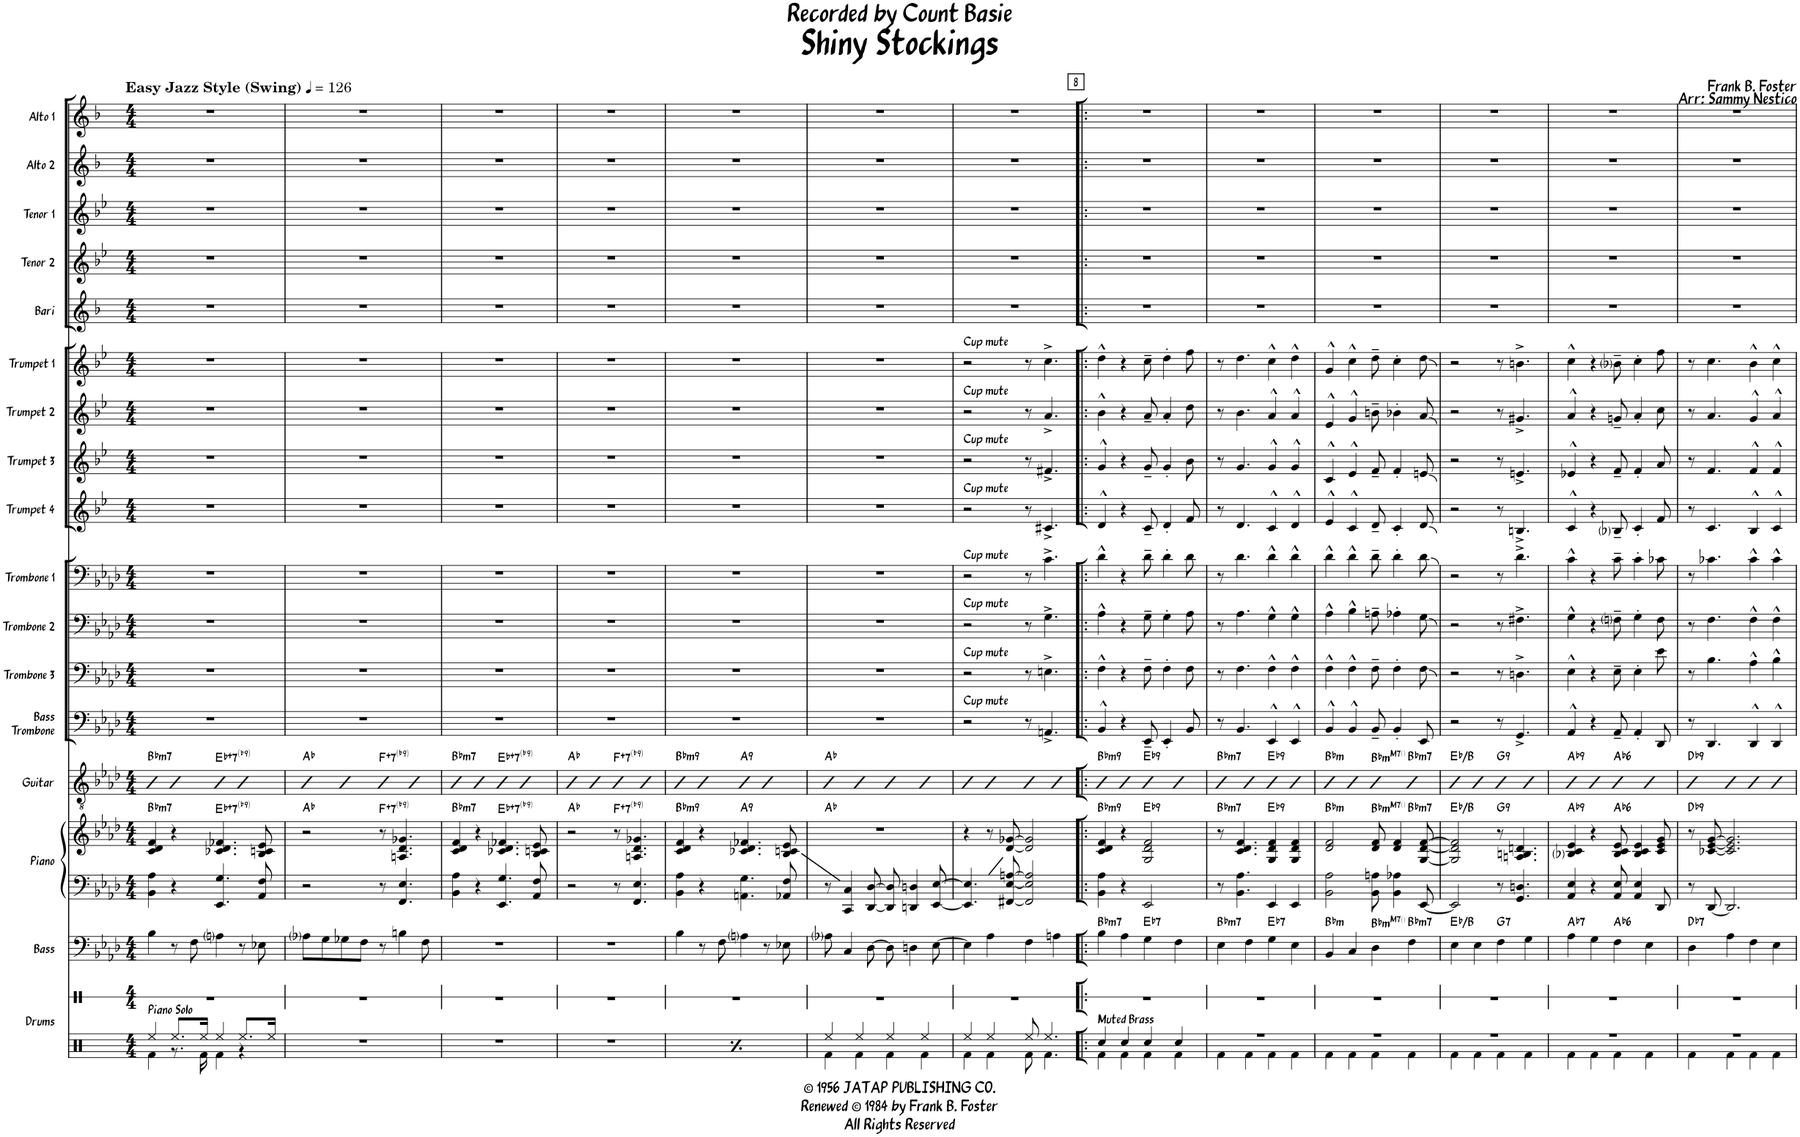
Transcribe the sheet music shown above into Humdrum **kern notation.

**kern	**kern	**kern	**harte	**kern	**kern	**harte	**kern	**harte	**kern	**kern	**kern	**kern	**kern	**kern	**kern	**kern	**kern	**kern	**kern	**kern	**kern
*part17	*part17	*part16	*part16	*part15	*part15	*part15	*part14	*part14	*part13	*part12	*part11	*part10	*part9	*part8	*part7	*part6	*part5	*part4	*part3	*part2	*part1
*staff19	*staff18	*staff17	*	*staff16	*staff15	*	*staff14	*	*staff13	*staff12	*staff11	*staff10	*staff9	*staff8	*staff7	*staff6	*staff5	*staff4	*staff3	*staff2	*staff1
*I"Drums	*	*I"Bass	*	*I"Piano	*	*	*I"Guitar	*	*I"Bass Trombone	*I"Trombone 3	*I"Trombone 2	*I"Trombone 1	*I"Trumpet 4	*I"Trumpet 3	*I"Trumpet 2	*I"Trumpet 1	*I"Bari	*I"Tenor 2	*I"Tenor 1	*I"Alto 2	*I"Alto 1
*I'Drums	*	*I'Bass	*	*I'Pno.	*	*	*	*	*I'B. Tbn.	*I'Tbn. 3	*I'Tbn. 2	*I'Tbn. 1	*I'Tpt 4	*I'Tpt 3	*	*I'Tpt 1	*	*	*	*	*
*	*stria1	*	*	*	*	*	*	*	*	*	*	*	*	*	*	*	*	*	*	*	*
*clefX	*clefX	*clefF4	*	*clefF4	*clefG2	*	*clefGv2	*	*clefF4	*clefF4	*clefF4	*clefF4	*clefG2	*clefG2	*clefG2	*clefG2	*clefG2	*clefG2	*clefG2	*clefG2	*clefG2
*	*	*Trd7c12	*	*	*	*	*	*	*	*	*	*	*Trd1c2	*Trd1c2	*Trd1c2	*Trd1c2	*Trd12c21	*Trd8c14	*Trd8c14	*Trd5c9	*Trd5c9
*k[]	*k[]	*k[b-e-a-d-]	*	*k[b-e-a-d-]	*k[b-e-a-d-]	*	*k[b-e-a-d-]	*	*k[b-e-a-d-]	*k[b-e-a-d-]	*k[b-e-a-d-]	*k[b-e-a-d-]	*k[b-e-]	*k[b-e-]	*k[b-e-]	*k[b-e-]	*k[b-]	*k[b-e-]	*k[b-e-]	*k[b-]	*k[b-]
*M4/4	*M4/4	*M4/4	*	*M4/4	*M4/4	*	*M4/4	*	*M4/4	*M4/4	*M4/4	*M4/4	*M4/4	*M4/4	*M4/4	*M4/4	*M4/4	*M4/4	*M4/4	*M4/4	*M4/4
*MM126	*MM126	*MM126	*	*MM126	*MM126	*	*MM126	*	*MM126	*MM126	*MM126	*MM126	*MM126	*MM126	*MM126	*MM126	*MM126	*MM126	*MM126	*MM126	*MM126
=1	=1	=1	=1	=1	=1	=1	=1	=1	=1	=1	=1	=1	=1	=1	=1	=1	=1	=1	=1	=1	=1
*^	*	*	*	*	*	*	*	*	*	*	*	*	*	*	*	*	*	*	*	*	*
!	!	!	!	!	!	!	!	!	!	!	!	!	!	!	!	!	!	!	!	!	!	!LO:TX:a:B:t=Easy Jazz Style (Swing)
!LO:TX:a:t=Piano Solo	!	!	!	!	!	!	!LO:H:kt=m7	!	!LO:H:kt=m7	!	!	!	!	!	!	!	!	!	!	!	!	!
4Ree/	4Rf\	1r	4B-\	.	4BB-\ 4A-\	4c/ 4d-/ 4f/	Bb:min7	4B-	Bb:min7	1r	1r	1r	1r	1r	1r	1r	1r	1r	1r	1r	1r	1r
8.Ree/L	8.r	.	8r	.	4r	4r	.	4B-	.	.	.	.	.	.	.	.	.	.	.	.	.	.
.	.	.	8F\	.	.	.	.	.	.	.	.	.	.	.	.	.	.	.	.	.	.	.
16Ree/Jk	16Rf\	.	.	.	.	.	.	.	.	.	.	.	.	.	.	.	.	.	.	.	.	.
!	!	!	!	!	!	!	!LO:H:kt=7	!	!LO:H:kt=7	!	!	!	!	!	!	!	!	!	!	!	!	!
4Ree/	4Rf\	.	4Ani\	.	4.EE-/ 4.G/	4.c-X/ 4.d-/ 4.f-X/	Eb:aug(b7,b9)	4B-	Eb:aug(b7,b9)	.	.	.	.	.	.	.	.	.	.	.	.	.
8.Ree/L	4r	.	8r	.	.	.	.	4B-	.	.	.	.	.	.	.	.	.	.	.	.	.	.
.	.	.	8E-X\	.	8AA-/ 8F/	8B-/ 8cn/ 8e-/	.	.	.	.	.	.	.	.	.	.	.	.	.	.	.	.
16Ree/Jk	.	.	.	.	.	.	.	.	.	.	.	.	.	.	.	.	.	.	.	.	.	.
*v	*v	*	*	*	*	*	*	*	*	*	*	*	*	*	*	*	*	*	*	*	*	*
=2	=2	=2	=2	=2	=2	=2	=2	=2	=2	=2	=2	=2	=2	=2	=2	=2	=2	=2	=2	=2	=2
1r	1r	8A-i\L	.	2r	2r	Ab:maj	4B-	Ab:maj	1r	1r	1r	1r	1r	1r	1r	1r	1r	1r	1r	1r	1r
.	.	8G\	.	.	.	.	.	.	.	.	.	.	.	.	.	.	.	.	.	.	.
.	.	8G-X\	.	.	.	.	4B-	.	.	.	.	.	.	.	.	.	.	.	.	.	.
.	.	8F\J	.	.	.	.	.	.	.	.	.	.	.	.	.	.	.	.	.	.	.
!	!	!	!	!	!	!LO:H:kt=7	!	!LO:H:kt=7	!	!	!	!	!	!	!	!	!	!	!	!	!
.	.	8r	.	8r	8r	F:aug(b7,b9)	4B-	F:aug(b7,b9)	.	.	.	.	.	.	.	.	.	.	.	.	.
.	.	4Bn\	.	4.FF/ 4.E-/	4.An/ 4.d-/ 4.g-X/	.	.	.	.	.	.	.	.	.	.	.	.	.	.	.	.
.	.	.	.	.	.	.	4B-	.	.	.	.	.	.	.	.	.	.	.	.	.	.
.	.	8F\	.	.	.	.	.	.	.	.	.	.	.	.	.	.	.	.	.	.	.
=3	=3	=3	=3	=3	=3	=3	=3	=3	=3	=3	=3	=3	=3	=3	=3	=3	=3	=3	=3	=3	=3
!	!	!	!	!	!	!LO:H:kt=m7	!	!LO:H:kt=m7	!	!	!	!	!	!	!	!	!	!	!	!	!
1r	1r	1r	.	4BB-\ 4A-\	4c/ 4d-/ 4f/	Bb:min7	4B-	Bb:min7	1r	1r	1r	1r	1r	1r	1r	1r	1r	1r	1r	1r	1r
.	.	.	.	4r	4r	.	4B-	.	.	.	.	.	.	.	.	.	.	.	.	.	.
!	!	!	!	!	!	!LO:H:kt=7	!	!LO:H:kt=7	!	!	!	!	!	!	!	!	!	!	!	!	!
.	.	.	.	4.EE-/ 4.G/	4.c-X/ 4.d-/ 4.f-X/	Eb:aug(b7,b9)	4B-	Eb:aug(b7,b9)	.	.	.	.	.	.	.	.	.	.	.	.	.
.	.	.	.	.	.	.	4B-	.	.	.	.	.	.	.	.	.	.	.	.	.	.
.	.	.	.	8AA-/ 8F/	8B-/ 8cn/ 8e-/	.	.	.	.	.	.	.	.	.	.	.	.	.	.	.	.
=4	=4	=4	=4	=4	=4	=4	=4	=4	=4	=4	=4	=4	=4	=4	=4	=4	=4	=4	=4	=4	=4
1r	1r	1r	.	2r	2r	Ab:maj	4B-	Ab:maj	1r	1r	1r	1r	1r	1r	1r	1r	1r	1r	1r	1r	1r
.	.	.	.	.	.	.	4B-	.	.	.	.	.	.	.	.	.	.	.	.	.	.
!	!	!	!	!	!	!LO:H:kt=7	!	!LO:H:kt=7	!	!	!	!	!	!	!	!	!	!	!	!	!
.	.	.	.	8r	8r	F:aug(b7,b9)	4B-	F:aug(b7,b9)	.	.	.	.	.	.	.	.	.	.	.	.	.
.	.	.	.	4.FF/ 4.E-/	4.An/ 4.d-/ 4.g-X/	.	.	.	.	.	.	.	.	.	.	.	.	.	.	.	.
.	.	.	.	.	.	.	4B-	.	.	.	.	.	.	.	.	.	.	.	.	.	.
=5	=5	=5	=5	=5	=5	=5	=5	=5	=5	=5	=5	=5	=5	=5	=5	=5	=5	=5	=5	=5	=5
!	!	!	!	!	!	!LO:H:kt=m9	!	!LO:H:kt=m9	!	!	!	!	!	!	!	!	!	!	!	!	!
1r	1r	4B-\	.	4BB-\ 4A-\	4c/ 4d-/ 4f/	Bb:min9	4B-	Bb:min9	1r	1r	1r	1r	1r	1r	1r	1r	1r	1r	1r	1r	1r
.	.	8r	.	4r	4r	.	4B-	.	.	.	.	.	.	.	.	.	.	.	.	.	.
.	.	8F\	.	.	.	.	.	.	.	.	.	.	.	.	.	.	.	.	.	.	.
!	!	!	!	!	!	!LO:H:kt=9	!	!LO:H:kt=9	!	!	!	!	!	!	!	!	!	!	!	!	!
.	.	4Ani\	.	4.AAn\ 4.G\	4.c-X/ 4.d-/ 4.f-X/	A:9	4B-	A:9	.	.	.	.	.	.	.	.	.	.	.	.	.
.	.	8r	.	.	.	.	4B-	.	.	.	.	.	.	.	.	.	.	.	.	.	.
.	.	8E-X\	.	8AA-X/ 8F/	8B-/ 8cn/ 8e-/	.	.	.	.	.	.	.	.	.	.	.	.	.	.	.	.
=6	=6	=6	=6	=6	=6	=6	=6	=6	=6	=6	=6	=6	=6	=6	=6	=6	=6	=6	=6	=6	=6
*^	*	*	*	*	*	*	*	*	*	*	*	*	*	*	*	*	*	*	*	*	*
4Ree/	4Rf\	1r	8A-i\	.	8r	1r	Ab:maj	4B-	Ab:maj	1r	1r	1r	1r	1r	1r	1r	1r	1r	1r	1r	1r	1r
.	.	.	4C/	.	4CC/ 4C/	.	.	.	.	.	.	.	.	.	.	.	.	.	.	.	.	.
4Ree/	4Rf\	.	.	.	.	.	.	4B-	.	.	.	.	.	.	.	.	.	.	.	.	.	.
.	.	.	[8D-\	.	[8DD-/ [8D-/	.	.	.	.	.	.	.	.	.	.	.	.	.	.	.	.	.
4Ree/	4Rf\	.	8D-\]	.	8DD-/] 8D-/]	.	.	4B-	.	.	.	.	.	.	.	.	.	.	.	.	.	.
.	.	.	4Dn\	.	4DDn/ 4Dn/	.	.	.	.	.	.	.	.	.	.	.	.	.	.	.	.	.
4Ree/	4Rf\	.	.	.	.	.	.	4B-	.	.	.	.	.	.	.	.	.	.	.	.	.	.
.	.	.	[8E-\	.	[8EE-/ [8E-/	.	.	.	.	.	.	.	.	.	.	.	.	.	.	.	.	.
=7	=7	=7	=7	=7	=7	=7	=7	=7	=7	=7	=7	=7	=7	=7	=7	=7	=7	=7	=7	=7	=7	=7
!	!	!	!	!	!	!	!	!	!	!	!	!	!	!	!	!	!LO:TX:a:t=Cup mute	!	!	!	!	!
!	!	!	!	!	!	!	!	!	!	!	!	!	!	!	!	!LO:TX:a:t=Cup mute	!	!	!	!	!	!
!	!	!	!	!	!	!	!	!	!	!	!	!	!	!	!LO:TX:a:t=Cup mute	!	!	!	!	!	!	!
!	!	!	!	!	!	!	!	!	!	!	!	!	!	!LO:TX:a:t=Cup mute	!	!	!	!	!	!	!	!
!	!	!	!	!	!	!	!	!	!	!	!	!	!LO:TX:a:t=Cup mute	!	!	!	!	!	!	!	!	!
!	!	!	!	!	!	!	!	!	!	!	!	!LO:TX:a:t=Cup mute	!	!	!	!	!	!	!	!	!	!
!	!	!	!	!	!	!	!	!	!	!	!LO:TX:a:t=Cup mute	!	!	!	!	!	!	!	!	!	!	!
!	!	!	!	!	!	!	!	!	!	!LO:TX:a:t=Cup mute	!	!	!	!	!	!	!	!	!	!	!	!
4Ree/	4Rf\	1r	4E-\]	.	4.EE-/] 4.E-/]	4r	.	4B-	.	2r	2r	2r	2r	2r	2r	2r	2r	1r	1r	1r	1r	1r
4Ree/	4Rf\	.	4A-\	.	.	8r	.	4B-	.	.	.	.	.	.	.	.	.	.	.	.	.	.
.	.	.	.	.	[8FF#X/ [8E-/ [8An/	[8d-/ [8g-X/	.	.	.	.	.	.	.	.	.	.	.	.	.	.	.	.
8Ree/	8Rf\	.	4F\	.	2FF#/] 2E-/] 2A/]	2d-/] 2g-/]	.	4B-	.	8r	8r	8r	8r	8r	8r	8r	8r	.	.	.	.	.
4.Ree/	4.Rf\	.	.	.	.	.	.	.	.	4.AAn^/	4.En^\	4.G^\	4.c^\	4.c#X^/	4.f#X^/	4.a^/	4.cc^\	.	.	.	.	.
.	.	.	4An\	.	.	.	.	4B-	.	.	.	.	.	.	.	.	.	.	.	.	.	.
!!LO:REH:place=s1:a:B:rj:t=8
=8!|:	=8!|:	=8!|:	=8!|:	=8!|:	=8!|:	=8!|:	=8!|:	=8!|:	=8!|:	=8!|:	=8!|:	=8!|:	=8!|:	=8!|:	=8!|:	=8!|:	=8!|:	=8!|:	=8!|:	=8!|:	=8!|:	=8!|:
!LO:TX:a:t=Muted Brass	!	!	!	!LO:H:kt=m7	!	!	!LO:H:kt=m9	!	!LO:H:kt=m9	!	!	!	!	!	!	!	!	!	!	!	!	!
4Rcc/	4Rf\	1r	4B-\	Bb:min7	4BB-\ 4A-\	4c/ 4d-/ 4f/	Bb:min9	4B-	Bb:min9	4BB-^^/	4F^^\	4A-^^\	4d-^^\	4d^^/	4g^^/	4b-^^\	4dd^^\	1r	1r	1r	1r	1r
4Rcc/	4Rf\	.	4A-\	.	4r	4r	.	4B-	.	4r	4r	4r	4r	4r	4r	4r	4r	.	.	.	.	.
!	!	!	!	!LO:H:kt=7	!	!	!LO:H:kt=9	!	!LO:H:kt=9	!	!	!	!	!	!	!	!	!	!	!	!	!
4Rcc/	4Rf\	.	4G\	Eb:7	2EE-/	2G/ 2d-/ 2f/	Eb:9	4B-	Eb:9	8EE-~/	8F~\	8G~\	8d-~\	8c~/	8g~/	8a~/	8cc~\	.	.	.	.	.
.	.	.	.	.	.	.	.	.	.	4EE-'/	4F'\	4G'\	4d-'\	4d'/	4g'/	4a'/	4dd'\	.	.	.	.	.
4Rcc/	4Rf\	.	4F\	.	.	.	.	4B-	.	.	.	.	.	.	.	.	.	.	.	.	.	.
.	.	.	.	.	.	.	.	.	.	8BB-/	8F\	8A-\	8d-\	8f/	8b-\	8dd\	8ff\	.	.	.	.	.
=9	=9	=9	=9	=9	=9	=9	=9	=9	=9	=9	=9	=9	=9	=9	=9	=9	=9	=9	=9	=9	=9	=9
!	!	!	!	!LO:H:kt=m7	!	!	!LO:H:kt=m7	!	!LO:H:kt=m7	!	!	!	!	!	!	!	!	!	!	!	!	!
1r	4Rf\	1r	4E-\	Bb:min7	8r	8r	Bb:min7	4B-	Bb:min7	8r	8r	8r	8r	8r	8r	8r	8r	1r	1r	1r	1r	1r
.	.	.	.	.	4.BB-\ 4.A-\	4.c/ 4.d-/ 4.f/	.	.	.	4.BB-/	4.F\	4.A-\	4.d-\	4.d/	4.g/	4.b-\	4.dd\	.	.	.	.	.
.	4Rf\	.	4F\	.	.	.	.	4B-	.	.	.	.	.	.	.	.	.	.	.	.	.	.
!	!	!	!	!LO:H:kt=7	!	!	!LO:H:kt=9	!	!LO:H:kt=9	!	!	!	!	!	!	!	!	!	!	!	!	!
.	4Rf\	.	4G\	Eb:7	4EE-/	4G/ 4d-/ 4f/	Eb:9	4B-	Eb:9	4EE-^^/	4F^^\	4G^^\	4d-^^\	4c^^/	4g^^/	4a^^/	4cc^^\	.	.	.	.	.
.	4Rf\	.	4E-\	.	4EE-/	4G/ 4d-/ 4f/	.	4B-	.	4EE-^^/	4F^^\	4G^^\	4d-^^\	4d^^/	4g^^/	4a^^/	4dd^^\	.	.	.	.	.
=10	=10	=10	=10	=10	=10	=10	=10	=10	=10	=10	=10	=10	=10	=10	=10	=10	=10	=10	=10	=10	=10	=10
!	!	!	!	!LO:H:kt=m	!	!	!LO:H:kt=m	!	!LO:H:kt=m	!	!	!	!	!	!	!	!	!	!	!	!	!
*	*	*	*	*	*	*^	*	*	*	*	*	*	*	*	*	*	*	*	*	*	*	*
1r	4Rf\	1r	4BB-/	Bb:min	2BB-\ 2A-\	2d-/ 2f/	2.ryy	Bb:min	4B-	Bb:min	4BB-^^/	4F^^\	4A-^^\	4d-^^\	4e-^^/	4c^^/	4e-^^/	4g^^/	1r	1r	1r	1r	1r
.	4Rf\	.	4C/	.	.	.	.	.	4B-	.	4BB-^^/	4F^^\	4B-^^\	4d-^^\	4c^^/	4e-^^/	4g^^/	4cc^^\	.	.	.	.	.
!	!	!	!	!LO:H:kt=mM7	!	!	!	!LO:H:kt=mM7	!	!LO:H:kt=mM7	!	!	!	!	!	!	!	!	!	!	!	!	!
.	4Rf\	.	4D-\	Bb:minmaj7	8BB-\ 8An\	8d-/ 8f/	.	Bb:minmaj7	4B-	Bb:minmaj7	8BB-~/	8F~\	8An~\	8d-~\	8d~/	8f~/	8bn~\	8dd~\	.	.	.	.	.
.	.	.	.	.	4BB-\ 4A-X\	4d-/ 4f/	.	.	.	.	4BB-'/	4F'\	4A-X'\	4d-'\	4c'/	4f'/	4b-X'\	4cc'\	.	.	.	.	.
!	!	!	!	!LO:H:kt=m7	!	!	!	!LO:H:kt=m7	!	!LO:H:kt=m7	!	!	!	!	!	!	!	!	!	!	!	!	!
.	4Rf\	.	4F\	Bb:min7	.	.	4ryy	Bb:min7	4B-	Bb:min7	.	.	.	.	.	.	.	.	.	.	.	.	.
.	.	.	.	.	[8EE-/	[8G/ [8d-/ [8f/	.	.	.	.	8EE-/	8F\	8G\	8d-\	8d/	8en/	8a/	8dd\	.	.	.	.	.
*	*	*	*	*	*	*v	*v	*	*	*	*	*	*	*	*	*	*	*	*	*	*	*	*
=11	=11	=11	=11	=11	=11	=11	=11	=11	=11	=11	=11	=11	=11	=11	=11	=11	=11	=11	=11	=11	=11	=11
1r	4Rf\	1r	4E-\	Eb:maj/#5	2EE-/]	2G/] 2d-/] 2f/]	Eb:maj/#5	4B-	Eb:maj/#5	2r	2r	2r	2r	2r	2r	2r	2r	1r	1r	1r	1r	1r
.	4Rf\	.	4E-\	.	.	.	.	4B-	.	.	.	.	.	.	.	.	.	.	.	.	.	.
!	!	!	!	!LO:H:kt=7	!	!	!LO:H:kt=9	!	!LO:H:kt=9	!	!	!	!	!	!	!	!	!	!	!	!	!
.	4Rf\	.	4F\	G:7	8r	8r	G:9	4B-	G:9	8r	8r	8r	8r	8r	8r	8r	8r	.	.	.	.	.
.	.	.	.	.	4.GG/ 4.Dn/	4.An/ 4.Bn/ 4.dn/	.	.	.	4.GG^/	4.Dn^\	4.F#X^\	4.d-^\	4.Bn^/	4.en^/	4.g#X^/	4.bn^\	.	.	.	.	.
.	4Rf\	.	4G\	.	.	.	.	4B-	.	.	.	.	.	.	.	.	.	.	.	.	.	.
=12	=12	=12	=12	=12	=12	=12	=12	=12	=12	=12	=12	=12	=12	=12	=12	=12	=12	=12	=12	=12	=12	=12
!	!	!	!	!LO:H:kt=7	!	!	!LO:H:kt=9	!	!LO:H:kt=9	!	!	!	!	!	!	!	!	!	!	!	!	!
1r	4Rf\	1r	4A-\	Ab:7	4AA-/ 4E-/	4B-i/ 4c/ 4e-/	Ab:9	4B-	Ab:9	4AA-^^/	4E-^^\	4G^^\	4c^^\	4c^^/	4e-X^^/	4a^^/	4cc^^\	1r	1r	1r	1r	1r
.	4Rf\	.	4G\	.	4r	4r	.	4B-	.	4r	4r	4r	4r	4r	4r	4r	4r	.	.	.	.	.
!	!	!	!	!LO:H:kt=6	!	!	!LO:H:kt=6	!	!LO:H:kt=6	!	!	!	!	!	!	!	!	!	!	!	!	!
.	4Rf\	.	4F\	Ab:maj6	8AA-/ 8E-/	8B-/ 8c/ 8e-/	Ab:maj6	4B-	Ab:maj6	8AA-~/	8E-~\	8Fni~\	8c~\	8B-i~/	8f~/	8gn~/	8b-i~\	.	.	.	.	.
.	.	.	.	.	4AA-/ 4E-/	4B-/ 4c/ 4e-/	.	.	.	4AA-'/	4E-'\	4G'\	4c'\	4c'/	4f'/	4a'/	4cc'\	.	.	.	.	.
.	4Rf\	.	4E-\	.	.	.	.	4B-	.	.	.	.	.	.	.	.	.	.	.	.	.	.
.	.	.	.	.	8DD-/	8c/ 8e-/ 8g/	.	.	.	8DD-/	8e-\	8F\	8c-X\	8f/	8a/	8cc\	8ff\	.	.	.	.	.
=13	=13	=13	=13	=13	=13	=13	=13	=13	=13	=13	=13	=13	=13	=13	=13	=13	=13	=13	=13	=13	=13	=13
!	!	!	!	!LO:H:kt=7	!	!	!LO:H:kt=9	!	!LO:H:kt=9	!	!	!	!	!	!	!	!	!	!	!	!	!
1r	4Rf\	1r	4D-\	Db:7	8r	8r	Db:9	4B-	Db:9	8r	8r	8r	8r	8r	8r	8r	8r	1r	1r	1r	1r	1r
.	.	.	.	.	[8DD-/	[8c-X/ [8e-/ [8g/	.	.	.	4.DD-/	4.B-\	4.F\	4.c-X\	4.c/	4.f/	4.a/	4.cc\	.	.	.	.	.
.	4Rf\	.	4A-\	.	2.DD-/]	2.c-/] 2.e-/] 2.g/]	.	4B-	.	.	.	.	.	.	.	.	.	.	.	.	.	.
.	4Rf\	.	4F\	.	.	.	.	4B-	.	4DD-^^/	4A-^^\	4F^^\	4c-^^\	4B-^^/	4f^^/	4g^^/	4b-^^\	.	.	.	.	.
.	4Rf\	.	4E-\	.	.	.	.	4B-	.	4DD-^^/	4B-^^\	4F^^\	4c-^^\	4c^^/	4f^^/	4a^^/	4cc^^\	.	.	.	.	.
*v	*v	*	*	*	*	*	*	*	*	*	*	*	*	*	*	*	*	*	*	*	*	*
=	=	=	=	=	=	=	=	=	=	=	=	=	=	=	=	=	=	=	=	=	=
*-	*-	*-	*-	*-	*-	*-	*-	*-	*-	*-	*-	*-	*-	*-	*-	*-	*-	*-	*-	*-	*-
